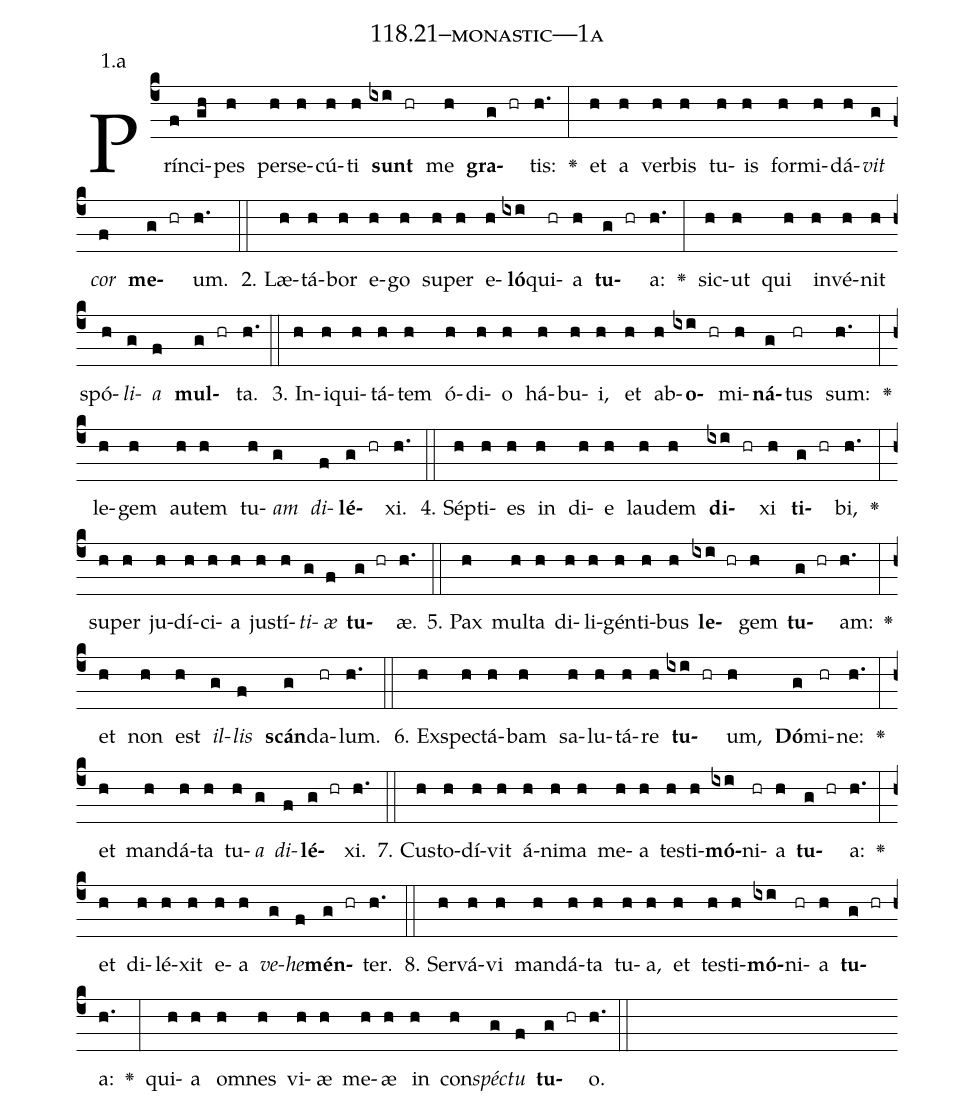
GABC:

name: 118.21--monastic---1a;
annotation: 1.a;
%%
(c4)Prín(f)ci(gh)pes(h) per(h)se(h)cú(h)ti(h) <b>sunt</b>(ixi hr) me(h) <b>gra</b>(g hr)tis:(h.) <v>\greheightstar</v>(:) et(h) a(h) ver(h)bis(h) tu(h)is(h) for(h)mi(h)dá(h)<i>vit</i>(g) <i>cor</i>(f) <b>me</b>(g hr)um.(h.) (::)
2. Læ(h)tá(h)bor(h) e(h)go(h) su(h)per(h) e(h)<b>ló</b>(ixi)qui(hr)a(h) <b>tu</b>(g hr)a:(h.) <v>\greheightstar</v>(:) sic(h)ut(h) qui(h) in(h)vé(h)nit(h) spó(h)<i>li</i>(g)<i>a</i>(f) <b>mul</b>(g hr)ta.(h.) (::)
3. In(h)i(h)qui(h)tá(h)tem(h) ó(h)di(h)o(h) há(h)bu(h)i,(h) et(h) ab(h)<b>o</b>(ixi hr)mi(h)<b>ná</b>(g)tus(hr) sum:(h.) <v>\greheightstar</v>(:) le(h)gem(h) au(h)tem(h) tu(h)<i>am</i>(g) <i>di</i>(f)<b>lé</b>(g hr)xi.(h.) (::)
4. Sép(h)ti(h)es(h) in(h) di(h)e(h) lau(h)dem(h) <b>di</b>(ixi hr)xi(h) <b>ti</b>(g hr)bi,(h.) <v>\greheightstar</v>(:) su(h)per(h) ju(h)dí(h)ci(h)a(h) jus(h)tí(h)<i>ti</i>(g)<i>æ</i>(f) <b>tu</b>(g hr)æ.(h.) (::)
5. Pax(h) mul(h)ta(h) di(h)li(h)gén(h)ti(h)bus(h) <b>le</b>(ixi hr)gem(h) <b>tu</b>(g hr)am:(h.) <v>\greheightstar</v>(:) et(h) non(h) est(h) <i>il</i>(g)<i>lis</i>(f) <b>scán</b>(g)da(hr)lum.(h.) (::)
6. Ex(h)spec(h)tá(h)bam(h) sa(h)lu(h)tá(h)re(h) <b>tu</b>(ixi hr)um,(h) <b>Dó</b>(g)mi(hr)ne:(h.) <v>\greheightstar</v>(:) et(h) man(h)dá(h)ta(h) tu(h)<i>a</i>(g) <i>di</i>(f)<b>lé</b>(g hr)xi.(h.) (::)
7. Cus(h)to(h)dí(h)vit(h) á(h)ni(h)ma(h) me(h)a(h) tes(h)ti(h)<b>mó</b>(ixi)ni(hr)a(h) <b>tu</b>(g hr)a:(h.) <v>\greheightstar</v>(:) et(h) di(h)lé(h)xit(h) e(h)a(h) <i>ve</i>(g)<i>he</i>(f)<b>mén</b>(g hr)ter.(h.) (::)
8. Ser(h)vá(h)vi(h) man(h)dá(h)ta(h) tu(h)a,(h) et(h) tes(h)ti(h)<b>mó</b>(ixi)ni(hr)a(h) <b>tu</b>(g hr)a:(h.) <v>\greheightstar</v>(:) qui(h)a(h) om(h)nes(h) vi(h)æ(h) me(h)æ(h) in(h) con(h)<i>spéc</i>(g)<i>tu</i>(f) <b>tu</b>(g hr)o.(h.) (::)
